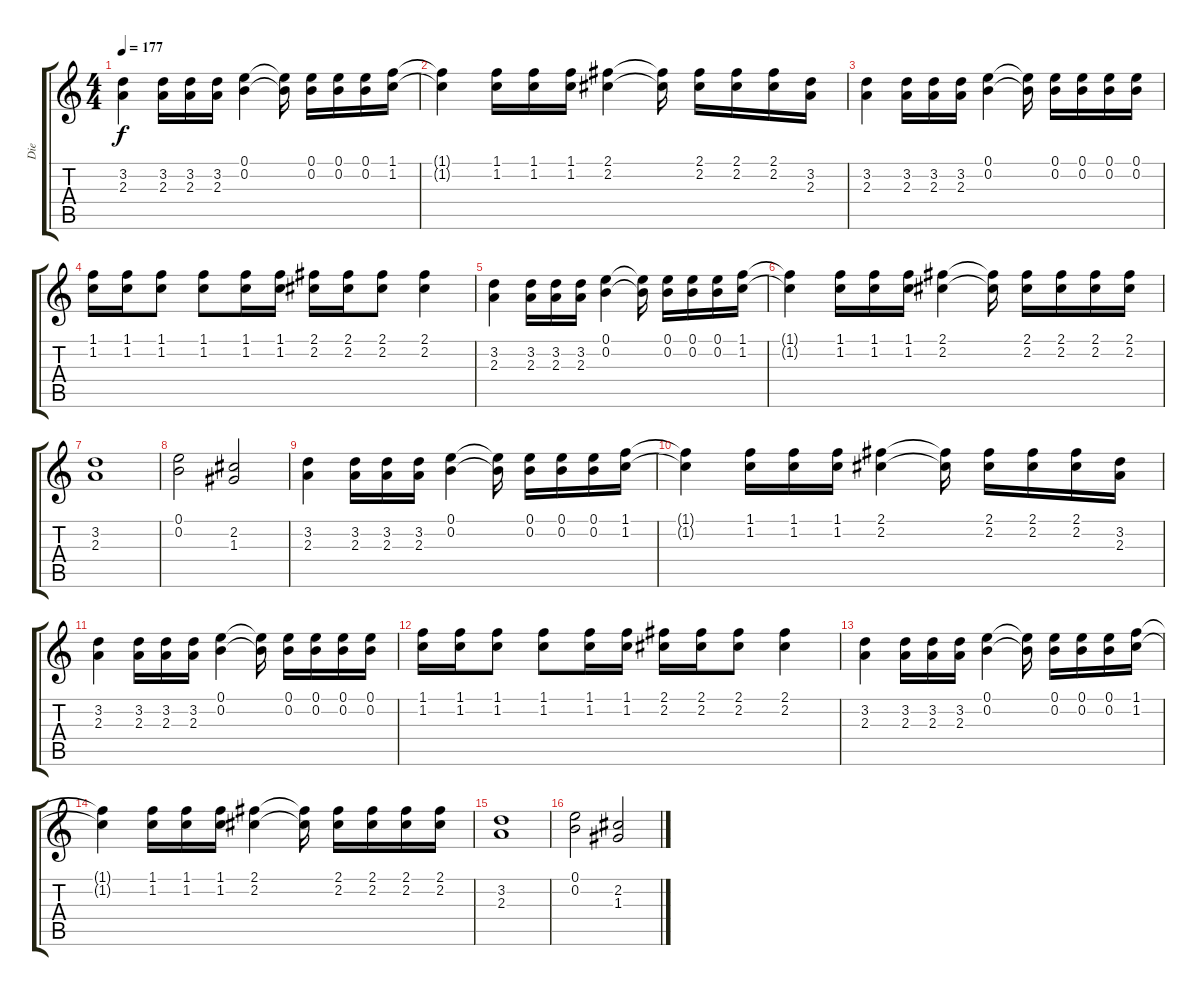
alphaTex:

\track ("Die" "Die") {instrument distortionguitar}
\staff {score tabs}
\tuning (E4 B3 G3 D3 A2 E2) {hide}
\ts (4 4)
\tempo 177
\clef g2
\ks c
(3.2 2.3).4{dy f} (3.2 2.3).16 (3.2 2.3).16 (3.2 2.3).16 (0.1 0.2).4 (0.1{t} 0.2{t}).16 (0.1 0.2).16 (0.1 0.2).16 (0.1 0.2).16 (1.1 1.2).16 |
(1.1{t} 1.2{t}).4 (1.1 1.2).16 (1.1 1.2).16 (1.1 1.2).16 (2.1 2.2).4 (2.1{t} 2.2{t}).16 (2.1 2.2).16 (2.1 2.2).16 (2.1 2.2).16 (3.2 2.3).16 |
(3.2 2.3).4 (3.2 2.3).16 (3.2 2.3).16 (3.2 2.3).16 (0.1 0.2).4 (0.1{t} 0.2{t}).16 (0.1 0.2).16 (0.1 0.2).16 (0.1 0.2).16 (0.1 0.2).16 |
(1.1 1.2).16 (1.1 1.2).16 (1.1 1.2).8 (1.1 1.2).8 (1.1 1.2).16 (1.1 1.2).16 (2.1 2.2).16 (2.1 2.2).16 (2.1 2.2).8 (2.1 2.2).4 |
(3.2 2.3).4 (3.2 2.3).16 (3.2 2.3).16 (3.2 2.3).16 (0.1 0.2).4 (0.1{t} 0.2{t}).16 (0.1 0.2).16 (0.1 0.2).16 (0.1 0.2).16 (1.1 1.2).16 |
(1.1{t} 1.2{t}).4 (1.1 1.2).16 (1.1 1.2).16 (1.1 1.2).16 (2.1 2.2).4 (2.1{t} 2.2{t}).16 (2.1 2.2).16 (2.1 2.2).16 (2.1 2.2).16 (2.1 2.2).16 |
(3.2 2.3).1 |
(0.1 0.2).2 (2.2 1.3).2 |
(3.2 2.3).4 (3.2 2.3).16 (3.2 2.3).16 (3.2 2.3).16 (0.1 0.2).4 (0.1{t} 0.2{t}).16 (0.1 0.2).16 (0.1 0.2).16 (0.1 0.2).16 (1.1 1.2).16 |
(1.1{t} 1.2{t}).4 (1.1 1.2).16 (1.1 1.2).16 (1.1 1.2).16 (2.1 2.2).4 (2.1{t} 2.2{t}).16 (2.1 2.2).16 (2.1 2.2).16 (2.1 2.2).16 (3.2 2.3).16 |
(3.2 2.3).4 (3.2 2.3).16 (3.2 2.3).16 (3.2 2.3).16 (0.1 0.2).4 (0.1{t} 0.2{t}).16 (0.1 0.2).16 (0.1 0.2).16 (0.1 0.2).16 (0.1 0.2).16 |
(1.1 1.2).16 (1.1 1.2).16 (1.1 1.2).8 (1.1 1.2).8 (1.1 1.2).16 (1.1 1.2).16 (2.1 2.2).16 (2.1 2.2).16 (2.1 2.2).8 (2.1 2.2).4 |
(3.2 2.3).4 (3.2 2.3).16 (3.2 2.3).16 (3.2 2.3).16 (0.1 0.2).4 (0.1{t} 0.2{t}).16 (0.1 0.2).16 (0.1 0.2).16 (0.1 0.2).16 (1.1 1.2).16 |
(1.1{t} 1.2{t}).4 (1.1 1.2).16 (1.1 1.2).16 (1.1 1.2).16 (2.1 2.2).4 (2.1{t} 2.2{t}).16 (2.1 2.2).16 (2.1 2.2).16 (2.1 2.2).16 (2.1 2.2).16 |
(3.2 2.3).1 |
(0.1 0.2).2 (2.2 1.3).2
